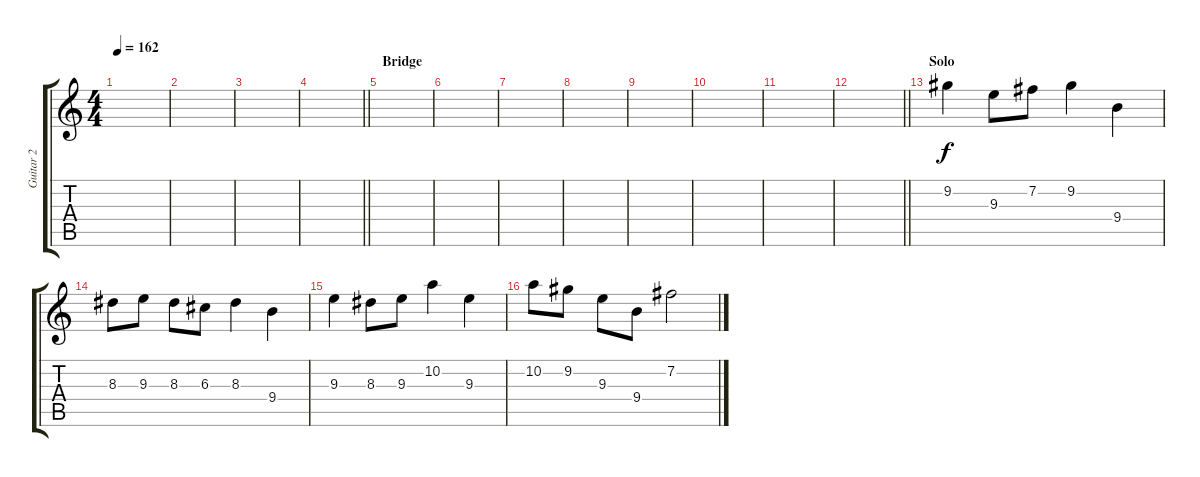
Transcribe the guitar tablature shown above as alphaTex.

\track ("Guitar 2" "Guitar 2") {instrument distortionguitar}
\staff {score tabs}
\tuning (E4 B3 G3 D3 A2 E2) {hide}
\ts (4 4)
\tempo 162
\clef g2
\ks c
|
|
|
\barLineRight lightlight
|
\section ("" "Bridge")
|
|
|
|
|
|
|
\barLineRight lightlight
|
\section ("" "Solo")
9.2.4 9.3.8 7.2.8 9.2.4 9.4.4 |
8.3.8 9.3.8 8.3.8 6.3.8 8.3.4 9.4.4 |
9.3.4 8.3.8 9.3.8 10.2.4 9.3.4 |
10.2.8 9.2.8 9.3.8 9.4.8 7.2.2
